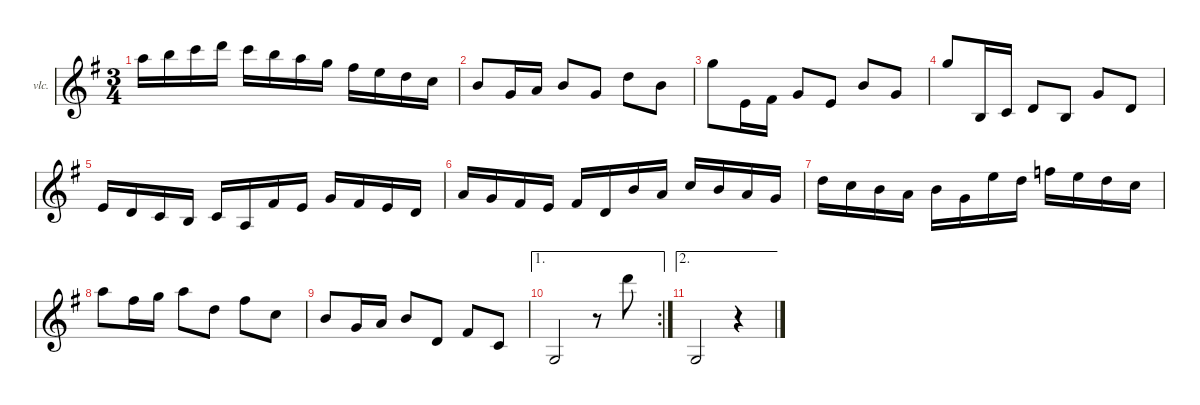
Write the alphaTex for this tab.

\hideDynamics
\bracketExtendMode nobrackets
\firstSystemTrackNameOrientation horizontal
\track ("Solo Cello" "vlc.") {instrument cello}
\staff {score}
\tuning (A3 D3 G2 C2)
\ts (3 4)
\tempo (120 hide)
\clef g2
\ks g
24.1{acc forcenatural}.16{dy ff beam Down} 26.1{acc forcenatural}.16{beam Down} 27.1{acc forcenatural}.16{beam Down} 29.1{acc forcenatural}.16{beam Down} 27.1{acc forcenatural}.16{beam Down} 26.1{acc forcenatural}.16{beam Down} 24.1{acc forcenatural}.16{beam Down} 22.1{acc forcenatural}.16{beam Down} 21.1{acc #}.16{beam Down} 19.1{acc forcenatural}.16{beam Down} 24.2{acc forcenatural}.16{beam Down} 22.2{acc forcenatural}.16{beam Down} |
21.2{acc forcenatural}.8{beam Up} 24.3{acc forcenatural}.16{beam Up} 26.3{acc forcenatural}.16{beam Up} 28.3{acc forcenatural}.8{beam Up} 24.3{acc forcenatural}.8{beam Up} 24.2{acc forcenatural}.8{beam Down} 21.2{acc forcenatural}.8{beam Down} |
22.1{acc forcenatural}.8{beam Down} 21.3{acc forcenatural}.16{beam Down} 23.3{acc #}.16{beam Down} 24.3{acc forcenatural}.8{beam Up} 21.3{acc forcenatural}.8{beam Up} 21.2{acc forcenatural}.8{beam Up} 24.3{acc forcenatural}.8{beam Up} |
22.1{acc forcenatural}.8{beam Up} 23.4{acc forcenatural}.16{beam Up} 24.4{acc forcenatural}.16{beam Up} 26.4{acc forcenatural}.8{beam Up} 23.4{acc forcenatural}.8{beam Up} 24.3{acc forcenatural}.8{beam Up} 26.4{acc forcenatural}.8{beam Up} |
28.4{acc forcenatural}.16{beam Up} 26.4{acc forcenatural}.16{beam Up} 24.4{acc forcenatural}.16{beam Up} 23.4{acc forcenatural}.16{beam Up} 24.4{acc forcenatural}.16{beam Up} 21.4{acc forcenatural}.16{beam Up} 23.3{acc #}.16{beam Up} 21.3{acc forcenatural}.16{beam Up} 24.3{acc forcenatural}.16{beam Up} 23.3{acc #}.16{beam Up} 21.3{acc forcenatural}.16{beam Up} 19.3{acc forcenatural}.16{beam Up} |
19.2{acc forcenatural}.16{beam Up} 24.3{acc forcenatural}.16{beam Up} 23.3{acc #}.16{beam Up} 21.3{acc forcenatural}.16{beam Up} 23.3{acc #}.16{beam Up} 19.3{acc forcenatural}.16{beam Up} 21.2{acc forcenatural}.16{beam Up} 19.2{acc forcenatural}.16{beam Up} 22.2{acc forcenatural}.16{beam Up} 21.2{acc forcenatural}.16{beam Up} 19.2{acc forcenatural}.16{beam Up} 24.3{acc forcenatural}.16{beam Up} |
24.2{acc forcenatural}.16{beam Down} 22.2{acc forcenatural}.16{beam Down} 21.2{acc forcenatural}.16{beam Down} 19.2{acc forcenatural}.16{beam Down} 21.2{acc forcenatural}.16{beam Down} 24.3{acc forcenatural}.16{beam Down} 26.2{acc forcenatural}.16{beam Down} 24.2{acc forcenatural}.16{beam Down} 27.2{acc forcenatural}.16{beam Down} 26.2{acc forcenatural}.16{beam Down} 24.2{acc forcenatural}.16{beam Down} 22.2{acc forcenatural}.16{beam Down} |
24.1{acc forcenatural}.8{beam Down} 21.1{acc #}.16{beam Down} 22.1{acc forcenatural}.16{beam Down} 24.1{acc forcenatural}.8{beam Down} 24.2{acc forcenatural}.8{beam Down} 21.1{acc #}.8{beam Down} 22.2{acc forcenatural}.8{beam Down} |
21.2{acc forcenatural}.8{beam Up} 24.3{acc forcenatural}.16{beam Up} 26.3{acc forcenatural}.16{beam Up} 28.3{acc forcenatural}.8{beam Up} 26.4{acc forcenatural}.8{beam Up} 23.3{acc #}.8{beam Up} 24.4{acc forcenatural}.8{beam Up} |
\ae 1
\rc 2
19.4{acc forcenatural}.2{beam Up} r.8{beam Down} 29.1{acc forcenatural}.8{beam Down} |
\ae 2
19.4{acc forcenatural}.2{beam Up} r.4{beam Down}
